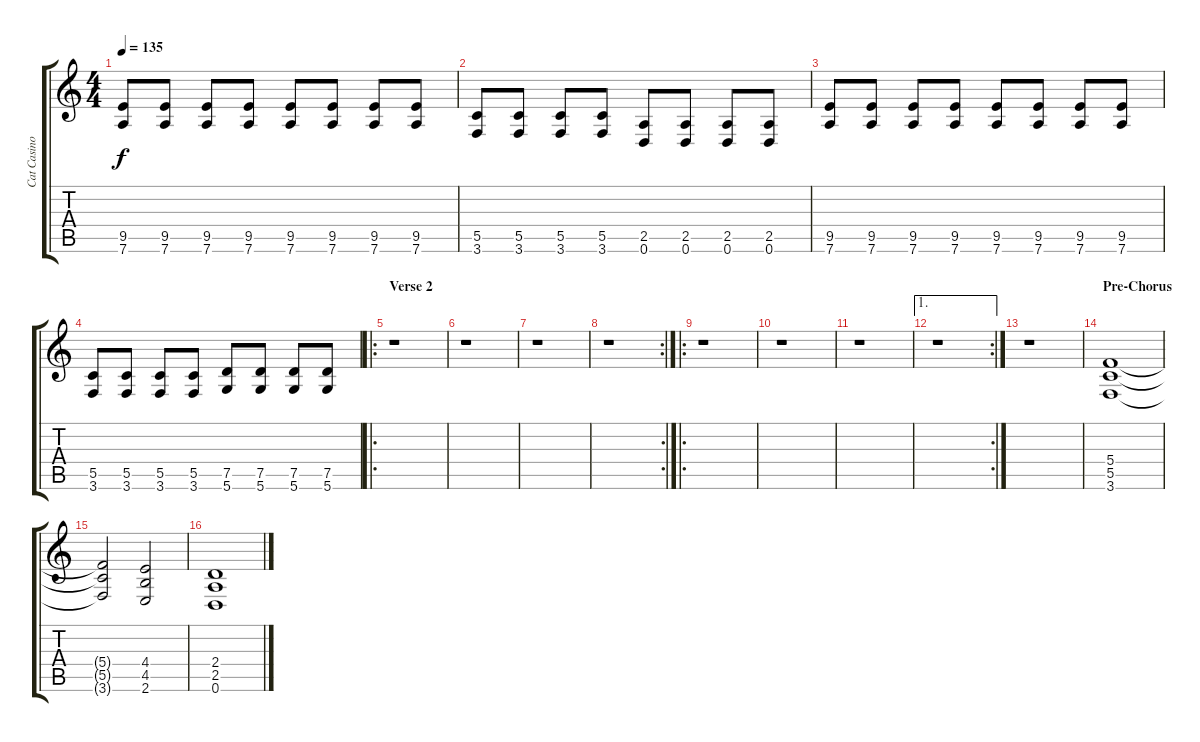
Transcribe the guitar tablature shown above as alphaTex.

\track ("Cat Casino" "Cat Casino") {instrument distortionguitar}
\staff {score tabs}
\tuning (D4 A3 F3 C3 G2 D2) {hide}
\ts (4 4)
\tempo 135
\clef g2
\ks c
(9.5 7.6).8{dy f} (9.5 7.6).8 (9.5 7.6).8 (9.5 7.6).8 (9.5 7.6).8 (9.5 7.6).8 (9.5 7.6).8 (9.5 7.6).8 |
(5.5 3.6).8 (5.5 3.6).8 (5.5 3.6).8 (5.5 3.6).8 (2.5 0.6).8 (2.5 0.6).8 (2.5 0.6).8 (2.5 0.6).8 |
(9.5 7.6).8 (9.5 7.6).8 (9.5 7.6).8 (9.5 7.6).8 (9.5 7.6).8 (9.5 7.6).8 (9.5 7.6).8 (9.5 7.6).8 |
(5.5 3.6).8 (5.5 3.6).8 (5.5 3.6).8 (5.5 3.6).8 (7.5 5.6).8 (7.5 5.6).8 (7.5 5.6).8 (7.5 5.6).8 |
\ro
\section ("" "Verse 2")
r.1 |
r.1 |
r.1 |
\rc 2
r.1 |
\ro
r.1 |
r.1 |
r.1 |
\ae 1
\rc 2
r.1 |
r.1 |
\section ("" "Pre-Chorus")
(5.4 5.5 3.6).1 |
(5.4{t} 5.5{t} 3.6{t}).2 (4.4 4.5 2.6).2 |
(2.4 2.5 0.6).1
